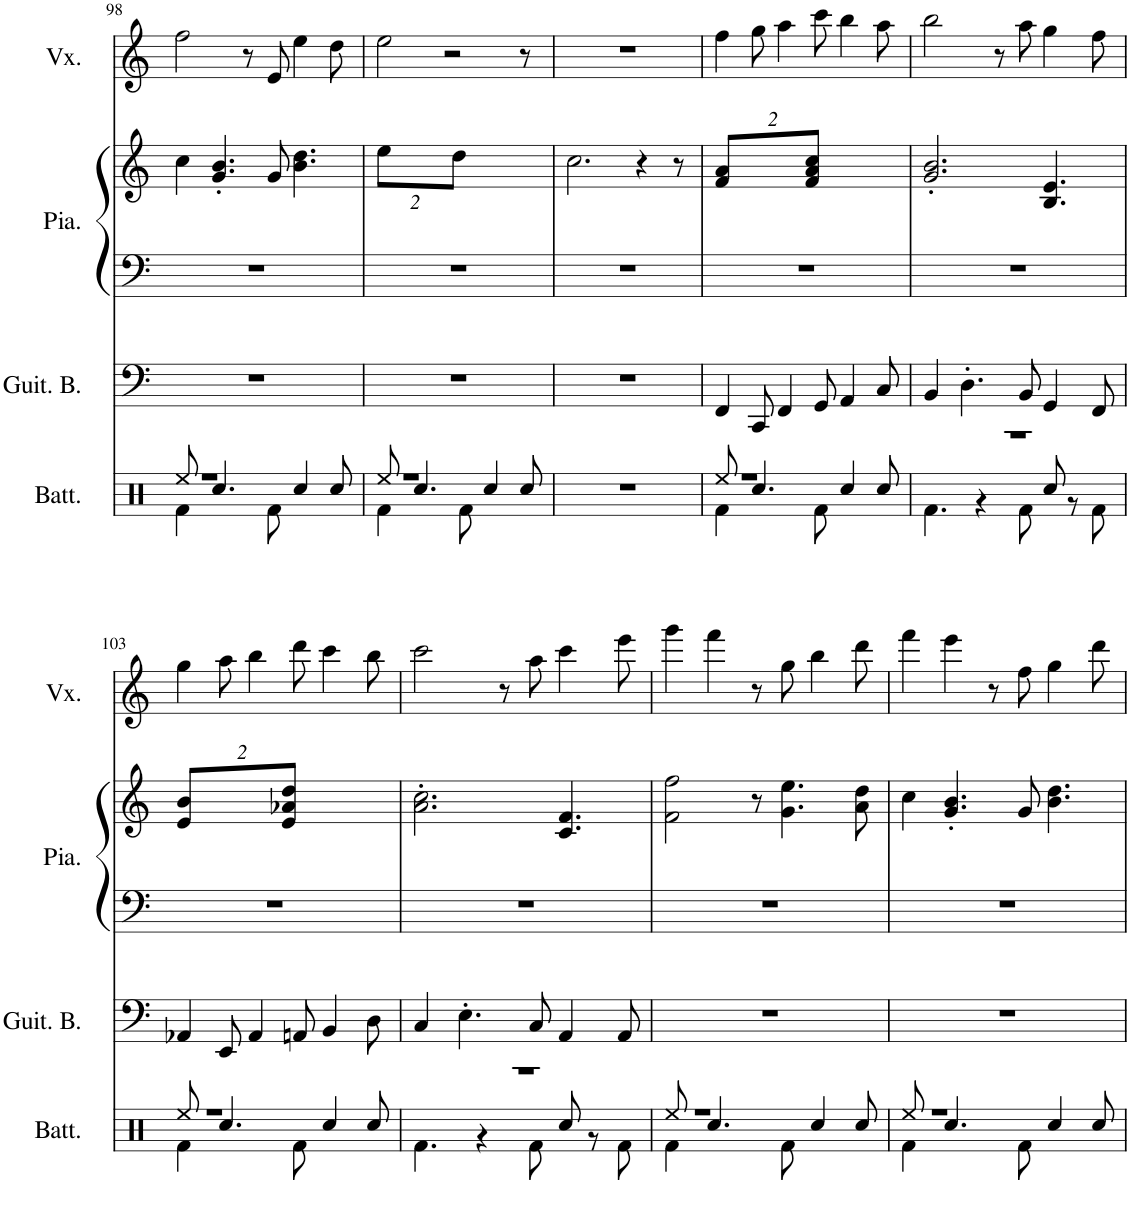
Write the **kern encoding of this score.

**kern	**kern	**kern	**kern	**kern
*part4	*part3	*part2	*part2	*part1
*staff5	*staff4	*staff3	*staff2	*staff1
*I"Batterie	*I"Guitare basse	*I"Piano	*	*I"Voix
*I'Batt.	*I'Guit. B.	*I'Pia.	*	*I'Vx.
!!LO:PB:g=z
*clefX	*clefF4	*clefF4	*clefG2	*clefG2
*	*Trd7c12	*	*	*
*k[]	*k[]	*k[]	*k[]	*k[]
*M9/8	*M9/8	*M9/8	*M9/8	*M9/8
=98	=98	=98	=98	=98
*^	*	*	*	*
8Ree/	4Rf\	8%9r	8%9r	4cc\	2ff\
1r	.	.	.	.	.
.	4.Rcc/	.	.	4.g/' 4.b/'	.
.	.	.	.	.	8r
.	8Rf\	.	.	8g/	8e/
.	4Rcc/	.	.	4.b\ 4.dd\	4ee\
.	8Rcc/	.	.	.	8dd\
=99	=99	=99	=99	=99	=99
*	*	*	*	*Xbrackettup	*
8Ree/	4Rf\	8%9r	8%9r	16%9ee\L	2ee\
1r	.	.	.	.	.
.	4.Rcc/	.	.	.	.
.	.	.	.	.	2r
.	.	.	.	16%9dd\J	.
.	8Rf\	.	.	.	.
.	4Rcc/	.	.	.	.
.	8Rcc/	.	.	.	8r
*v	*v	*	*	*	*
=100	=100	=100	=100	=100
8%9r	8%9r	8%9r	2.cc\	8%9r
.	.	.	4r	.
.	.	.	8r	.
=101	=101	=101	=101	=101
*^	*	*	*	*
8Ree/	4Rf\	4FF/	8%9r	16%9f/ 16%9a/L	4ff\
1r	.	.	.	.	.
.	4.Rcc/	8CC/	.	.	8gg\
.	.	4FF/	.	.	4aa\
.	.	.	.	16%9f/ 16%9a/ 16%9cc/J	.
.	8Rf\	8GG/	.	.	8ccc\
.	4Rcc/	4AA/	.	.	4bb\
.	8Rcc/	8C/	.	.	8aa\
=102	=102	=102	=102	=102	=102
8%9r	4.Rf\	4BB/	8%9r	2.g/' 2.b/'	2bb\
.	.	4.D'\	.	.	.
.	4r	.	.	.	.
.	.	.	.	.	8r
.	8Rf\	8BB/	.	.	8aa\
.	8Rcc/	4GG/	.	4.B/ 4.e/	4gg\
.	8r	.	.	.	.
.	8Rf\	8FF/	.	.	8ff\
!!LO:LB:g=z
=103	=103	=103	=103	=103	=103
8Ree/	4Rf\	4AA-X/	8%9r	16%9e/ 16%9b/L	4gg\
1r	.	.	.	.	.
.	4.Rcc/	8EE/	.	.	8aa\
.	.	4AA-/	.	.	4bb\
.	.	.	.	16%9e/ 16%9a-X/ 16%9dd/J	.
.	8Rf\	8AAn/	.	.	8ddd\
.	4Rcc/	4BB/	.	.	4ccc\
.	8Rcc/	8D\	.	.	8bb\
=104	=104	=104	=104	=104	=104
8%9r	4.Rf\	4C/	8%9r	2.a\' 2.cc\'	2ccc\
.	.	4.E'\	.	.	.
.	4r	.	.	.	.
.	.	.	.	.	8r
.	8Rf\	8C/	.	.	8aa\
.	8Rcc/	4AA/	.	4.c/ 4.f/	4ccc\
.	8r	.	.	.	.
.	8Rf\	8AA/	.	.	8eee\
=105	=105	=105	=105	=105	=105
8Ree/	4Rf\	8%9r	8%9r	2f\ 2ff\	4ggg\
1r	.	.	.	.	.
.	4.Rcc/	.	.	.	4fff\
.	.	.	.	8r	8r
.	8Rf\	.	.	4.g\ 4.ee\	8gg\
.	4Rcc/	.	.	.	4bb\
.	8Rcc/	.	.	8a\ 8dd\	8ddd\
=106	=106	=106	=106	=106	=106
8Ree/	4Rf\	8%9r	8%9r	4cc\	4fff\
1r	.	.	.	.	.
.	4.Rcc/	.	.	4.g/' 4.b/'	4eee\
.	.	.	.	.	8r
.	8Rf\	.	.	8g/	8ff\
.	4Rcc/	.	.	4.b\ 4.dd\	4gg\
.	8Rcc/	.	.	.	8ddd\
*v	*v	*	*	*	*
=	=	=	=	=
*-	*-	*-	*-	*-
